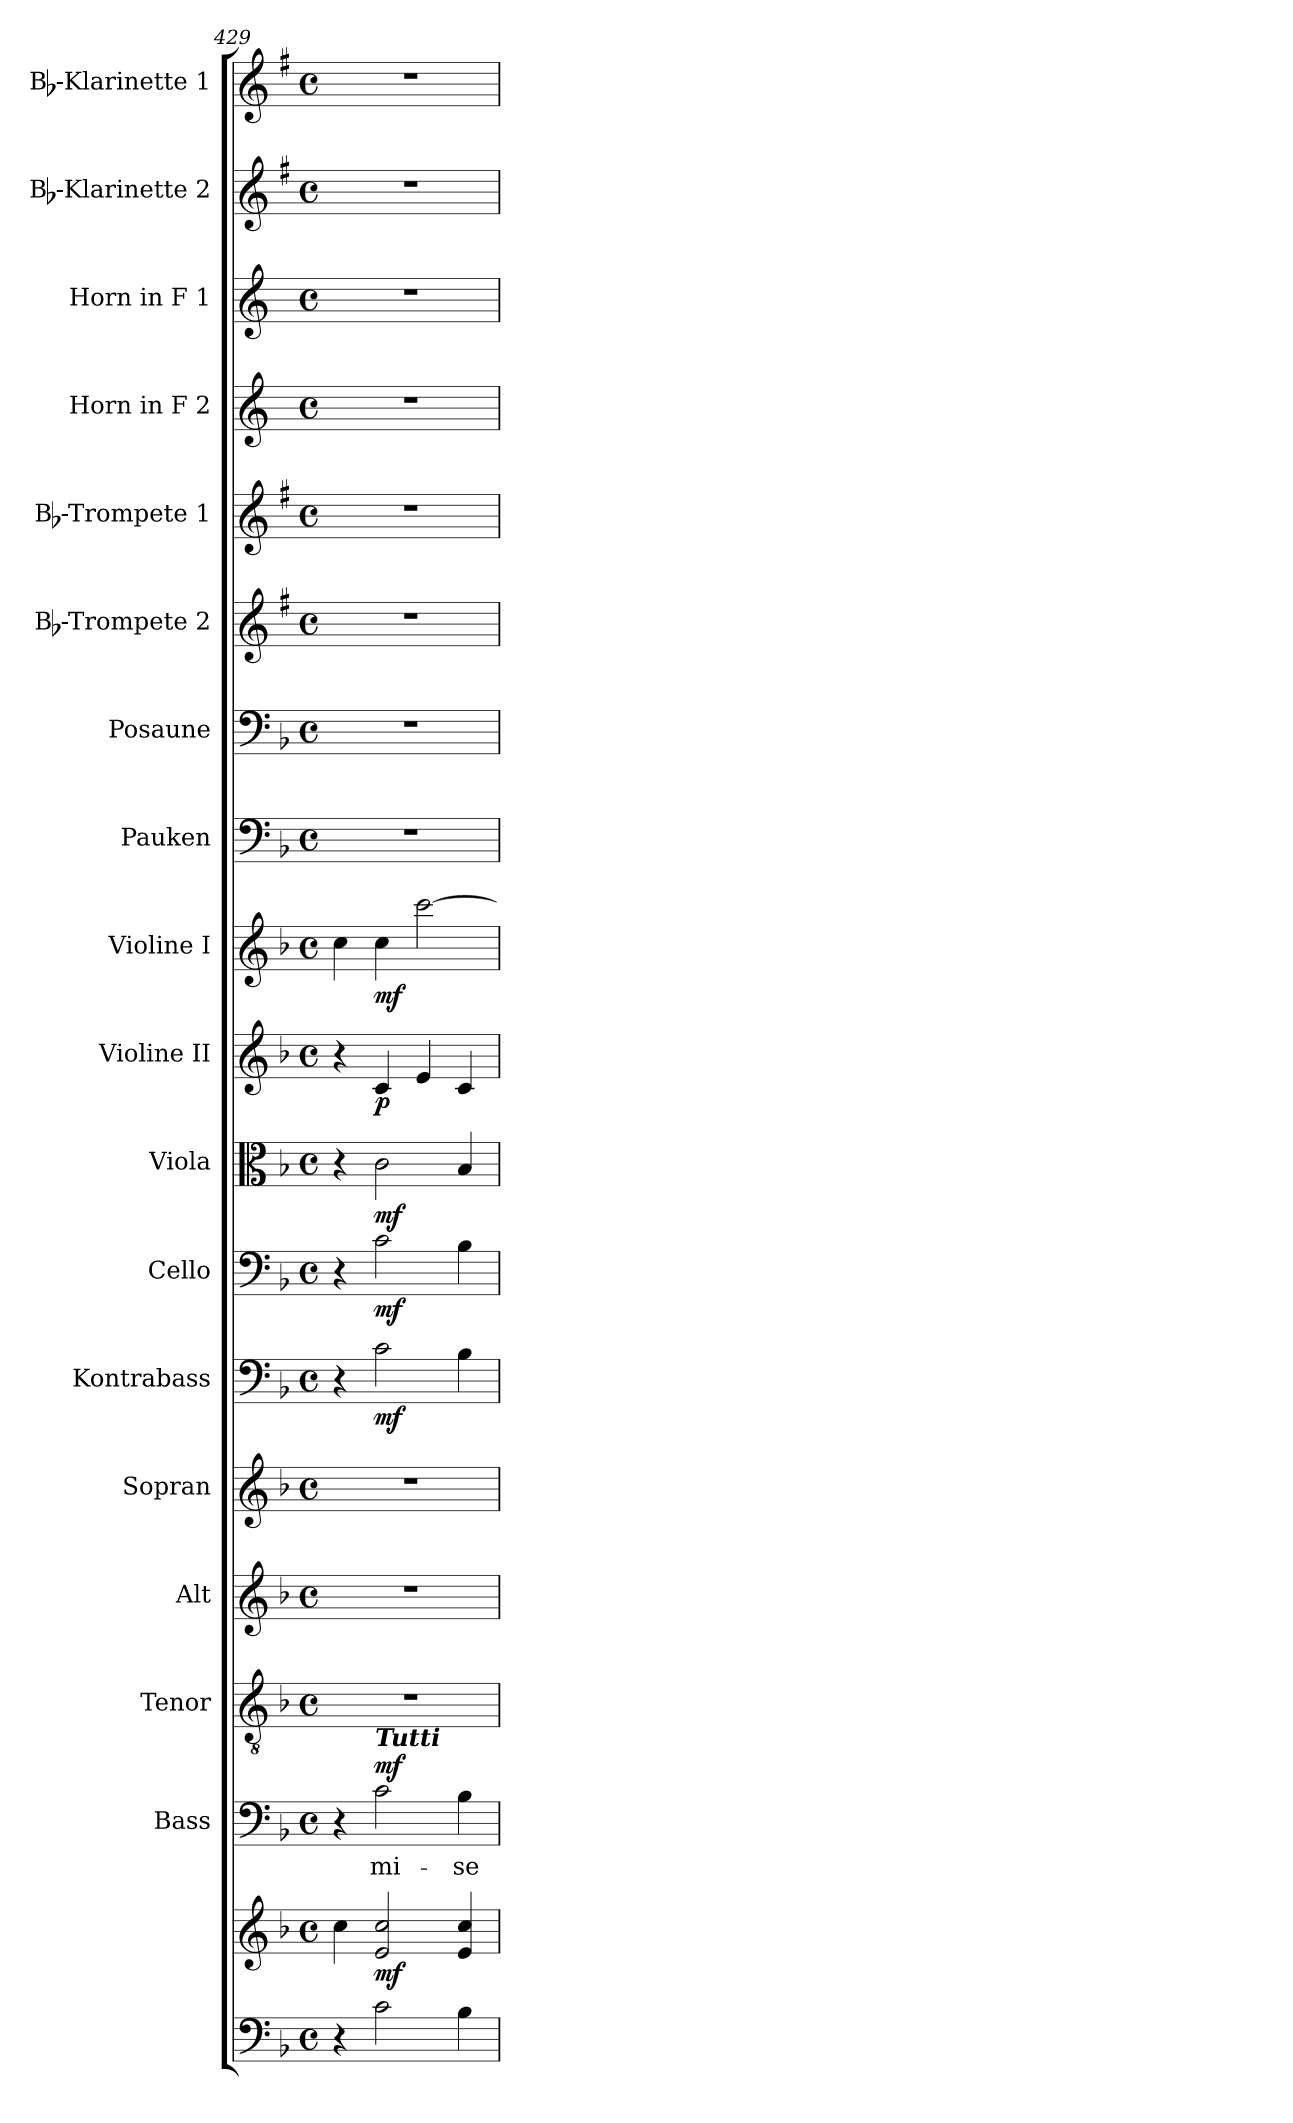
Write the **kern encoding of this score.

**kern	**kern	**dynam	**kern	**text	**dynam	**kern	**kern	**kern	**kern	**dynam	**kern	**dynam	**kern	**dynam	**kern	**dynam	**kern	**dynam	**kern	**kern	**kern	**kern	**kern	**kern	**kern	**kern
*part18	*part18	*part18	*part17	*part17	*part17	*part16	*part15	*part14	*part13	*part13	*part12	*part12	*part11	*part11	*part10	*part10	*part9	*part9	*part8	*part7	*part6	*part5	*part4	*part3	*part2	*part1
*staff19	*staff18	*staff18/19	*staff17	*staff17	*staff17	*staff16	*staff15	*staff14	*staff13	*staff13	*staff12	*staff12	*staff11	*staff11	*staff10	*staff10	*staff9	*staff9	*staff8	*staff7	*staff6	*staff5	*staff4	*staff3	*staff2	*staff1
*	*	*	*I"Bass	*	*	*I"Tenor	*I"Alt	*I"Sopran	*I"Kontrabass	*	*I"Cello	*	*I"Viola	*	*I"Violine II	*	*I"Violine I	*	*I"Pauken	*I"Posaune	*I"Bb-Trompete 2	*I"Bb-Trompete 1	*I"Horn in F 2	*I"Horn in F 1	*I"Bb-Klarinette 2	*I"Bb-Klarinette 1
*	*	*	*I'B.	*	*	*I'T.	*I'A.	*I'S.	*I'Kb.	*	*	*	*I'Vla.	*	*I'Vl. II	*	*I'Vl. I	*	*I'Pk.	*I'Pos.	*I'Bb Trp. 2	*I'Bb Trp. 1	*	*	*I'Bb Kl. 2	*I'Bb Kl. 1
*clefF4	*clefG2	*	*clefF4	*	*	*clefGv2	*clefG2	*clefG2	*clefF4	*	*clefF4	*	*clefC3	*	*clefG2	*	*clefG2	*	*clefF4	*clefF4	*clefG2	*clefG2	*clefG2	*clefG2	*clefG2	*clefG2
*	*	*	*	*	*	*	*	*	*ITrd7c12	*	*	*	*	*	*	*	*	*	*	*	*ITrd1c2	*ITrd1c2	*ITrd4c7	*ITrd4c7	*ITrd1c2	*ITrd1c2
*k[b-]	*k[b-]	*	*k[b-]	*	*	*k[b-]	*k[b-]	*k[b-]	*k[b-]	*	*k[b-]	*	*k[b-]	*	*k[b-]	*	*k[b-]	*	*k[b-]	*k[b-]	*k[b-]	*k[b-]	*k[b-]	*k[b-]	*k[b-]	*k[b-]
*F:	*F:	*	*F:	*	*	*F:	*F:	*F:	*F:	*	*F:	*	*F:	*	*F:	*	*F:	*	*F:	*F:	*F:	*F:	*F:	*F:	*F:	*F:
*M4/4	*M4/4	*	*M4/4	*	*	*M4/4	*M4/4	*M4/4	*M4/4	*	*M4/4	*	*M4/4	*	*M4/4	*	*M4/4	*	*M4/4	*M4/4	*M4/4	*M4/4	*M4/4	*M4/4	*M4/4	*M4/4
*met(c)	*met(c)	*	*met(c)	*	*	*met(c)	*met(c)	*met(c)	*met(c)	*	*met(c)	*	*met(c)	*	*met(c)	*	*met(c)	*	*met(c)	*met(c)	*met(c)	*met(c)	*met(c)	*met(c)	*met(c)	*met(c)
=429	=429	=429	=429	=429	=429	=429	=429	=429	=429	=429	=429	=429	=429	=429	=429	=429	=429	=429	=429	=429	=429	=429	=429	=429	=429	=429
4r	4cc\	.	4r	.	.	1r	1r	1r	4r	.	4r	.	4r	.	4r	.	4cc\	.	1r	1r	1r	1r	1r	1r	1r	1r
!	!	!	!LO:TX:a:Bi:t=Tutti	!	!	!	!	!	!	!	!	!	!	!	!	!	!	!	!	!	!	!	!	!	!	!
!	!	!LO:DY:b	!	!LO:LY:b	!LO:DY:a	!	!	!	!	!LO:DY:b	!	!LO:DY:b	!	!LO:DY:b	!	!LO:DY:b	!	!LO:DY:b	!	!	!	!	!	!	!	!
2c\	2e/ 2cc/	mf	2c\	mi-	mf	.	.	.	2C\	mf	2c\	mf	2c\	mf	4c/	p	4cc\	mf	.	.	.	.	.	.	.	.
.	.	.	.	.	.	.	.	.	.	.	.	.	.	.	4e/	.	[2ccc\	.	.	.	.	.	.	.	.	.
!	!	!	!	!LO:LY:b	!	!	!	!	!	!	!	!	!	!	!	!	!	!	!	!	!	!	!	!	!	!
4B-\	4e/ 4cc/	.	4B-\	-se-	.	.	.	.	4BB-\	.	4B-\	.	4B-/	.	4c/	.	.	.	.	.	.	.	.	.	.	.
=	=	=	=	=	=	=	=	=	=	=	=	=	=	=	=	=	=	=	=	=	=	=	=	=	=	=
*-	*-	*-	*-	*-	*-	*-	*-	*-	*-	*-	*-	*-	*-	*-	*-	*-	*-	*-	*-	*-	*-	*-	*-	*-	*-	*-
